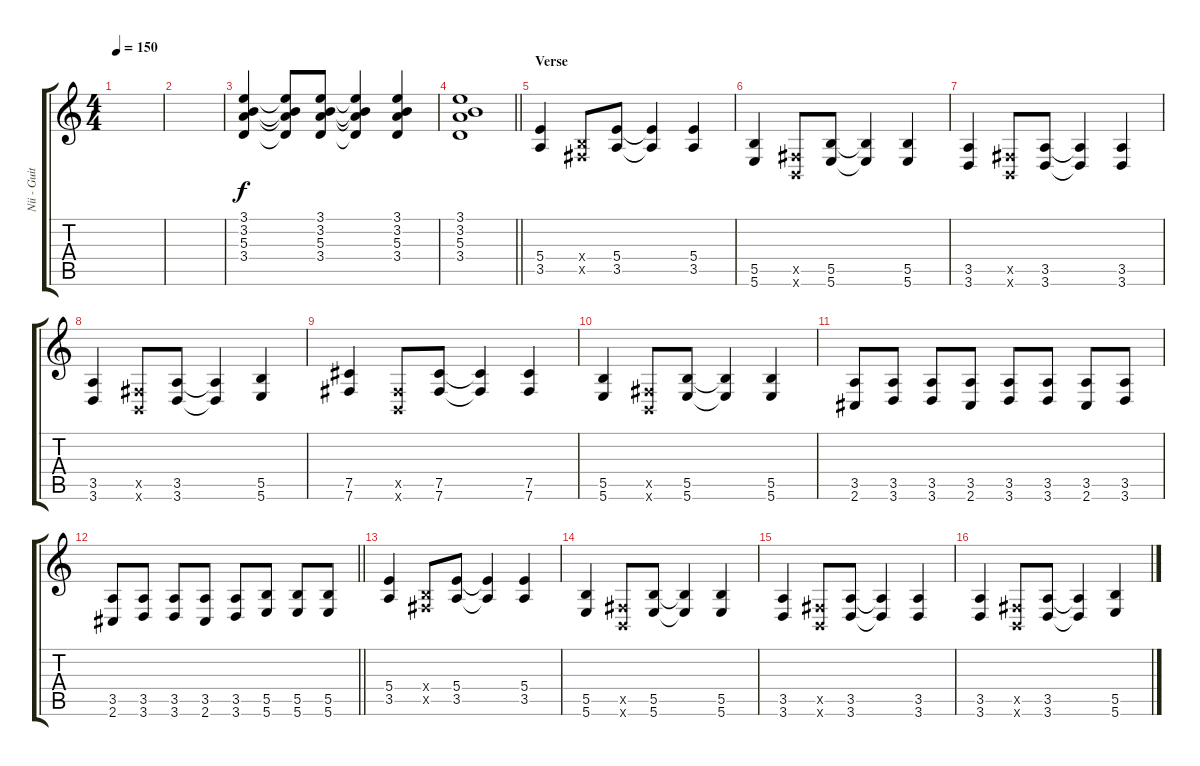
\track ("Nii - Guitar 1" "Nii - Guit") {instrument distortionguitar}
\staff {score tabs}
\tuning (Db4 Ab3 E3 B2 Gb2 B1) {hide}
\ts (4 4)
\tempo 150
\clef g2
\ks c
|
|
(3.1 3.2 5.3 3.4).4 (3.1{t} 3.2{t} 5.3{t} 3.4{t}).8 (3.1 3.2 5.3 3.4).8 (3.1{t} 3.2{t} 5.3{t} 3.4{t}).4 (3.1 3.2 5.3 3.4).4 |
\barLineRight lightlight
(3.1 3.2 5.3 3.4).1 |
\section ("" "Verse")
(5.4 3.5).4 (0.4{x} 0.5{x}).8 (5.4 3.5).8 (5.4{t} 3.5{t}).4 (5.4 3.5).4 |
(5.5 5.6).4 (0.5{x} 0.6{x}).8 (5.5 5.6).8 (5.5{t} 5.6{t}).4 (5.5 5.6).4 |
(3.5 3.6).4 (0.5{x} 0.6{x}).8 (3.5 3.6).8 (3.5{t} 3.6{t}).4 (3.5 3.6).4 |
(3.5 3.6).4 (0.5{x} 0.6{x}).8 (3.5 3.6).8 (3.5{t} 3.6{t}).4 (5.5 5.6).4 |
(7.5 7.6).4 (0.5{x} 0.6{x}).8 (7.5 7.6).8 (7.5{t} 7.6{t}).4 (7.5 7.6).4 |
(5.5 5.6).4 (0.5{x} 0.6{x}).8 (5.5 5.6).8 (5.5{t} 5.6{t}).4 (5.5 5.6).4 |
(3.5 2.6).8 (3.5 3.6).8 (3.5 3.6).8 (3.5 2.6).8 (3.5 3.6).8 (3.5 3.6).8 (3.5 2.6).8 (3.5 3.6).8 |
\barLineRight lightlight
(3.5 2.6).8 (3.5 3.6).8 (3.5 3.6).8 (3.5 2.6).8 (3.5 3.6).8 (5.5 5.6).8 (5.5 5.6).8 (5.5 5.6).8 |
\section ("" "")
(5.4 3.5).4 (0.4{x} 0.5{x}).8 (5.4 3.5).8 (5.4{t} 3.5{t}).4 (5.4 3.5).4 |
(5.5 5.6).4 (0.5{x} 0.6{x}).8 (5.5 5.6).8 (5.5{t} 5.6{t}).4 (5.5 5.6).4 |
(3.5 3.6).4 (0.5{x} 0.6{x}).8 (3.5 3.6).8 (3.5{t} 3.6{t}).4 (3.5 3.6).4 |
(3.5 3.6).4 (0.5{x} 0.6{x}).8 (3.5 3.6).8 (3.5{t} 3.6{t}).4 (5.5 5.6).4
